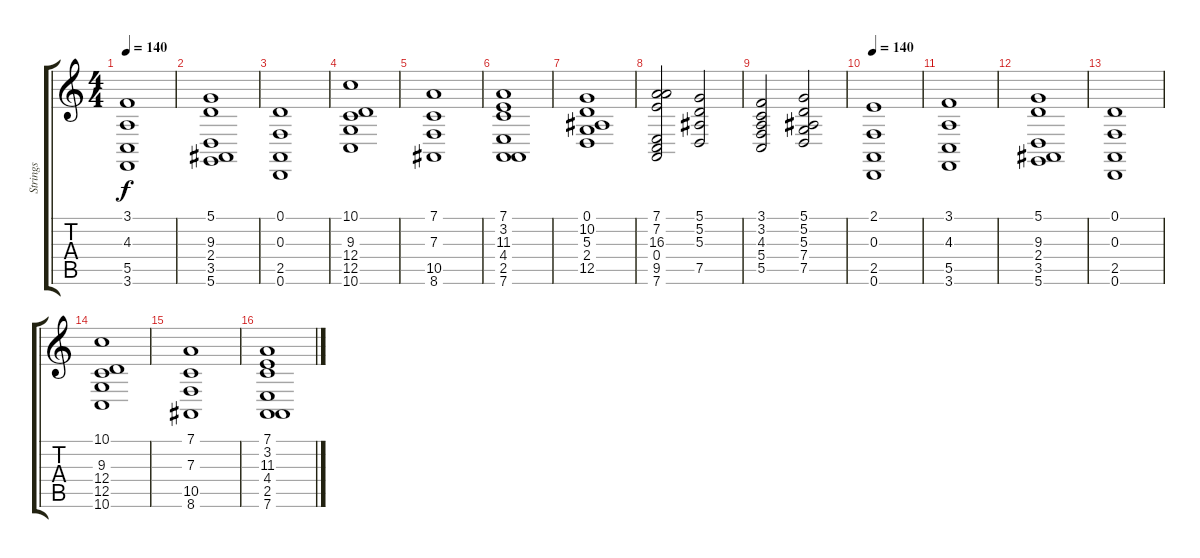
\track ("Strings" "Strings") {instrument stringensemble1}
\staff {score tabs}
\tuning (D4 A3 F3 C3 G2 D2) {hide}
\ts (4 4)
\tempo 140
\clef g2
\ks c
(3.1 4.3 5.5 3.6).1{dy f} |
(5.1 9.3 2.4 3.5 5.6).1 |
(0.1 0.3 2.5 0.6).1 |
(10.1 9.3 12.4 12.5 10.6).1 |
(7.1 7.3 10.5 8.6).1 |
(7.1 3.2 11.3 4.4 2.5 7.6).1 |
(0.1 10.2 5.3 2.4 12.5).1 |
(7.1 7.2 16.3 0.4 9.5 7.6).2 (5.1 5.2 5.3 7.5).2 |
(3.1 3.2 4.3 5.4 5.5).2 (5.1 5.2 5.3 7.4 7.5).2 |
\tempo 140
(2.1 0.3 2.5 0.6).1{volume 10} |
(3.1 4.3 5.5 3.6).1 |
(5.1 9.3 2.4 3.5 5.6).1 |
(0.1 0.3 2.5 0.6).1 |
(10.1 9.3 12.4 12.5 10.6).1 |
(7.1 7.3 10.5 8.6).1 |
(7.1 3.2 11.3 4.4 2.5 7.6).1
